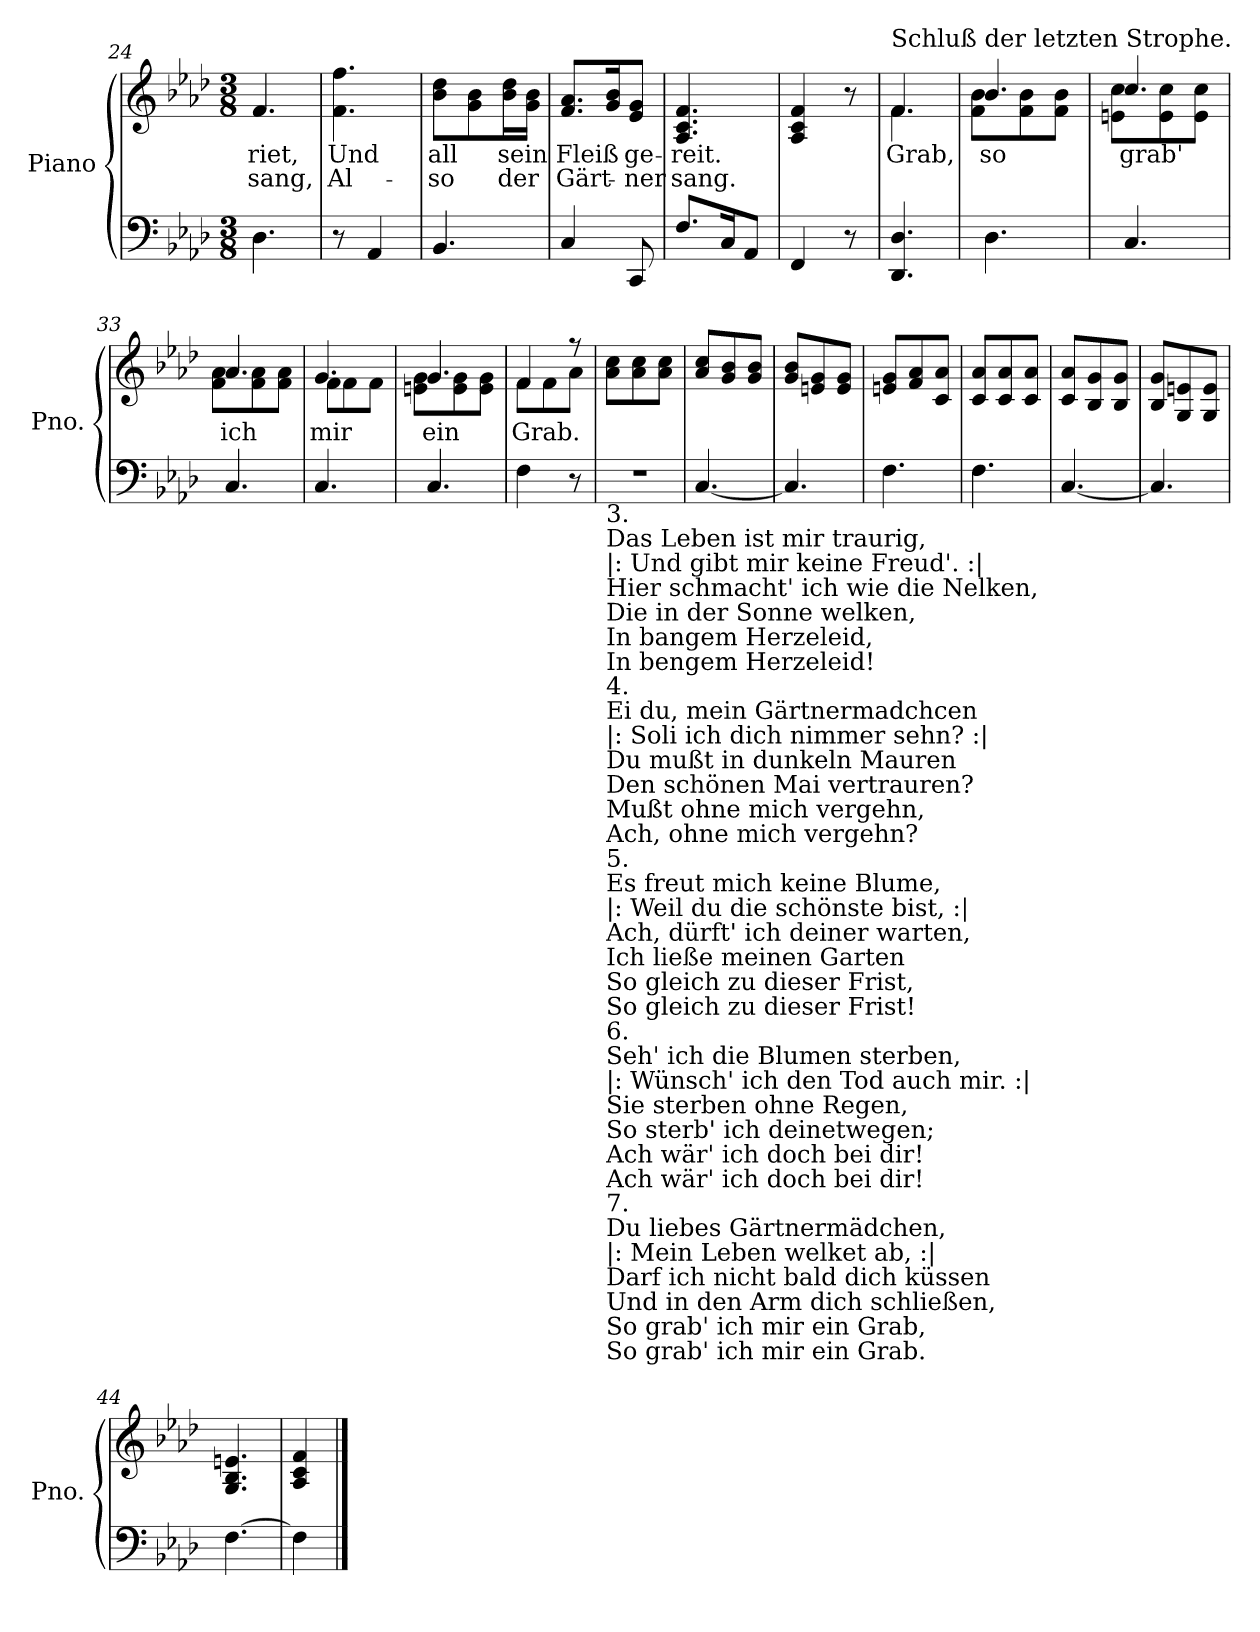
**kern	**kern	**text	**text
*part1	*part1	*part1	*part1
*staff2	*staff1	*staff1	*staff1
*I"Piano	*	*	*
*I'Pno.	*	*	*
*clefF4	*clefG2	*	*
*k[b-e-a-d-]	*k[b-e-a-d-]	*	*
*M3/8	*M3/8	*	*
=24	=24	=24	=24
!	!	!LO:LY:b	!LO:LY:b
4.D-\	4.f/	-riet,	sang,
=25	=25	=25	=25
!	!	!LO:LY:b	!LO:LY:b
8r	4.f\ 4.ff\	Und	Al-
4AA-/	.	.	.
=26	=26	=26	=26
!	!	!LO:LY:b	!LO:LY:b
4.BB-/	8b-\ 8dd-\L	all	-so
.	8g\ 8b-\	.	.
!	!	!LO:LY:b	!LO:LY:b
.	16b-\ 16dd-\L	sein	der
.	16g\ 16b-\JJ	.	.
=27	=27	=27	=27
!	!	!LO:LY:b	!LO:LY:b
4C/	8.f/ 8.a-/L	Fleiß	Gärt-
.	16g/ 16b-/K	.	.
!	!	!LO:LY:b	!LO:LY:b
8CC/	8e-/ 8g/J	ge-	-ner
!!LO:LB:g=z
=28	=28	=28	=28
!	!	!LO:LY:b	!LO:LY:b
8.F/L	4.A-/ 4.c/ 4.f/	-reit.	sang.
16C/K	.	.	.
8AA-/J	.	.	.
=29	=29	=29	=29
4FF/	4A-/ 4c/ 4f/	.	.
8r	8r	.	.
=30	=30	=30	=30
*	*^	*	*
!	!LO:TX:a:t=Schluß der letzten Strophe.	!	!	!
!	!	!	!LO:LY:b	!
4.DD-/ 4.D-/	4.f/	4.f\	Grab,	.
=31	=31	=31	=31	=31
!	!	!	!LO:LY:b	!
4.D-\	4.b-/	8f\ 8b-\L	so	.
.	.	8f\ 8b-\	.	.
.	.	8f\ 8b-\J	.	.
=32	=32	=32	=32	=32
!	!	!	!LO:LY:b	!
4.C/	4.cc/	8en\ 8cc\L	-grab'	.
.	.	8e\ 8cc\	.	.
.	.	8e\ 8cc\J	.	.
=33	=33	=33	=33	=33
!	!	!	!LO:LY:b	!
4.C/	4.a-/	8f\ 8a-\L	ich	.
.	.	8f\ 8a-\	.	.
.	.	8f\ 8a-\J	.	.
=34	=34	=34	=34	=34
!	!	!	!LO:LY:b	!
4.C/	4.g/	8f\L	mir	.
.	.	8f\	.	.
.	.	8f\J	.	.
=35	=35	=35	=35	=35
!	!	!	!LO:LY:b	!
4.C/	4.g/	8en\ 8g\L	ein	.
.	.	8e\ 8g\	.	.
.	.	8e\ 8g\J	.	.
=36	=36	=36	=36	=36
!	!	!	!LO:LY:b	!
4F\	4f/	8f\L	Grab.	.
.	.	8f\	.	.
8r	8r	8a-\J	.	.
!!LO:PB:g=z
=37	=37	=37	=37	=37
!LO:TX:b:t=3.	!	!	!	!
!LO:TX:b:t=Das Leben ist mir traurig,	!	!	!	!
!LO:TX:b:t=|&colon; Und gibt mir keine Freud'. &colon;|	!	!	!	!
!LO:TX:b:t=Hier schmacht' ich wie die Nelken,	!	!	!	!
!LO:TX:b:t=Die in der Sonne welken,	!	!	!	!
!LO:TX:b:t=In bangem Herzeleid,	!	!	!	!
!LO:TX:b:t=In bengem Herzeleid!	!	!	!	!
!LO:TX:b:t=4.	!	!	!	!
!LO:TX:b:t=Ei du, mein Gärtnermadchcen	!	!	!	!
!LO:TX:b:t=|&colon; Soli ich dich nimmer sehn? &colon;|	!	!	!	!
!LO:TX:b:t=Du mußt in dunkeln Mauren	!	!	!	!
!LO:TX:b:t=Den schönen Mai vertrauren?	!	!	!	!
!LO:TX:b:t=Mußt ohne mich vergehn,	!	!	!	!
!LO:TX:b:t=Ach, ohne mich vergehn?	!	!	!	!
!LO:TX:b:t=5.	!	!	!	!
!LO:TX:b:t=Es freut mich keine Blume,	!	!	!	!
!LO:TX:b:t=|&colon; Weil du die schönste bist, &colon;|	!	!	!	!
!LO:TX:b:t=Ach, dürft' ich deiner warten,	!	!	!	!
!LO:TX:b:t=Ich ließe meinen Garten	!	!	!	!
!LO:TX:b:t=So gleich zu dieser Frist,	!	!	!	!
!LO:TX:b:t=So gleich zu dieser Frist!	!	!	!	!
!LO:TX:b:t=6.	!	!	!	!
!LO:TX:b:t=Seh' ich die Blumen sterben,	!	!	!	!
!LO:TX:b:t=|&colon; Wünsch' ich den Tod auch mir. &colon;|	!	!	!	!
!LO:TX:b:t=Sie sterben ohne Regen,	!	!	!	!
!LO:TX:b:t=So sterb' ich deinetwegen;	!	!	!	!
!LO:TX:b:t=Ach wär' ich doch bei dir!	!	!	!	!
!LO:TX:b:t=Ach wär' ich doch bei dir!	!	!	!	!
!LO:TX:b:t=7.	!	!	!	!
!LO:TX:b:t=Du liebes Gärtnermädchen,	!	!	!	!
!LO:TX:b:t=|&colon; Mein Leben welket ab, &colon;|	!	!	!	!
!LO:TX:b:t=Darf ich nicht bald dich küssen	!	!	!	!
!LO:TX:b:t=Und in den Arm dich schließen,	!	!	!	!
!LO:TX:b:t=So grab' ich mir ein Grab,	!	!	!	!
!LO:TX:b:t=So grab' ich mir ein Grab.	!	!	!	!
*	*v	*v	*	*
4.r	8a-\ 8cc\L	.	.
.	8a-\ 8cc\	.	.
.	8a-\ 8cc\J	.	.
=38	=38	=38	=38
[4.C/	8a-/ 8cc/L	.	.
.	8g/ 8b-/	.	.
.	8g/ 8b-/J	.	.
=39	=39	=39	=39
4.C/]	8g/ 8b-/L	.	.
.	8en/ 8g/	.	.
.	8e/ 8g/J	.	.
=40	=40	=40	=40
4.F\	8en/ 8g/L	.	.
.	8f/ 8a-/	.	.
.	8c/ 8a-/J	.	.
=41	=41	=41	=41
4.F\	8c/ 8a-/L	.	.
.	8c/ 8a-/	.	.
.	8c/ 8a-/J	.	.
=42	=42	=42	=42
[4.C/	8c/ 8a-/L	.	.
.	8B-/ 8g/	.	.
.	8B-/ 8g/J	.	.
=43	=43	=43	=43
4.C/]	8B-/ 8g/L	.	.
.	8G/ 8en/	.	.
.	8G/ 8e/J	.	.
=44	=44	=44	=44
[4.F\	4.G/ 4.B-/ 4.en/	.	.
=45	=45	=45	=45
4F\]	4A-/ 4c/ 4f/	.	.
==	==	==	==
*-	*-	*-	*-
